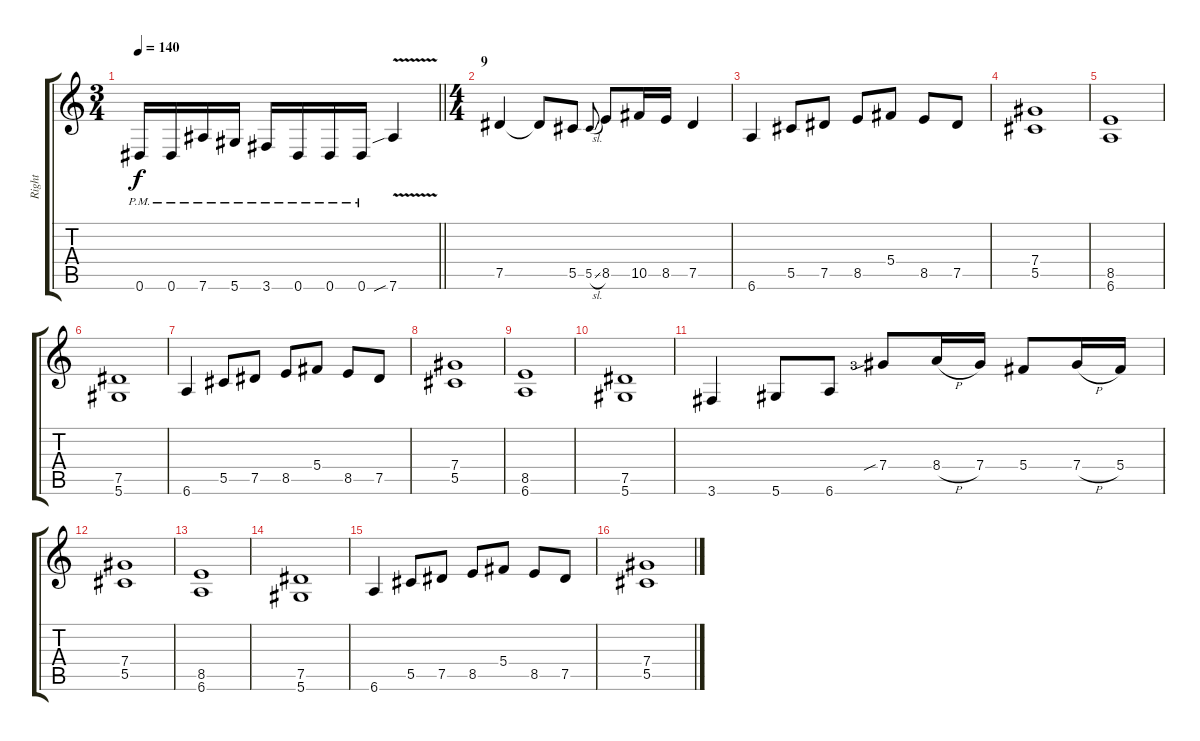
\track ("Right" "Right") {instrument distortionguitar}
\staff {score tabs}
\tuning (Eb4 Bb3 Gb3 Db3 Ab2 Eb2) {hide}
\ts (3 4)
\tempo 140
\clef g2
\barLineRight lightlight
\ks c
0.6{pm}.16{dy f} 0.6{pm}.16 7.6{pm}.16 5.6{pm}.16 3.6{pm}.16 0.6{pm}.16 0.6{pm}.16 0.6{pm}.16 7.6{v sib}.4 |
\ts (4 4)
\section ("" "9")
7.5.4 7.5{t}.8 5.5.8 5.5{sl}.8{gr onbeat} 8.5.8 10.5.16 8.5.16 7.5.4 |
6.6.4 5.5.8 7.5.8 8.5.8 5.4.8 8.5.8 7.5.8 |
(7.4 5.5).1 |
(8.5 6.6).1 |
(7.5 5.6).1 |
6.6.4 5.5.8 7.5.8 8.5.8 5.4.8 8.5.8 7.5.8 |
(7.4 5.5).1 |
(8.5 6.6).1 |
(7.5 5.6).1 |
3.6.4 5.6.8 6.6.8 7.4{sib lf 4}.8 8.4{h}.16 7.4.16 5.4.8 7.4{h}.16 5.4.16 |
(7.4 5.5).1 |
(8.5 6.6).1 |
(7.5 5.6).1 |
6.6.4 5.5.8 7.5.8 8.5.8 5.4.8 8.5.8 7.5.8 |
(7.4 5.5).1
